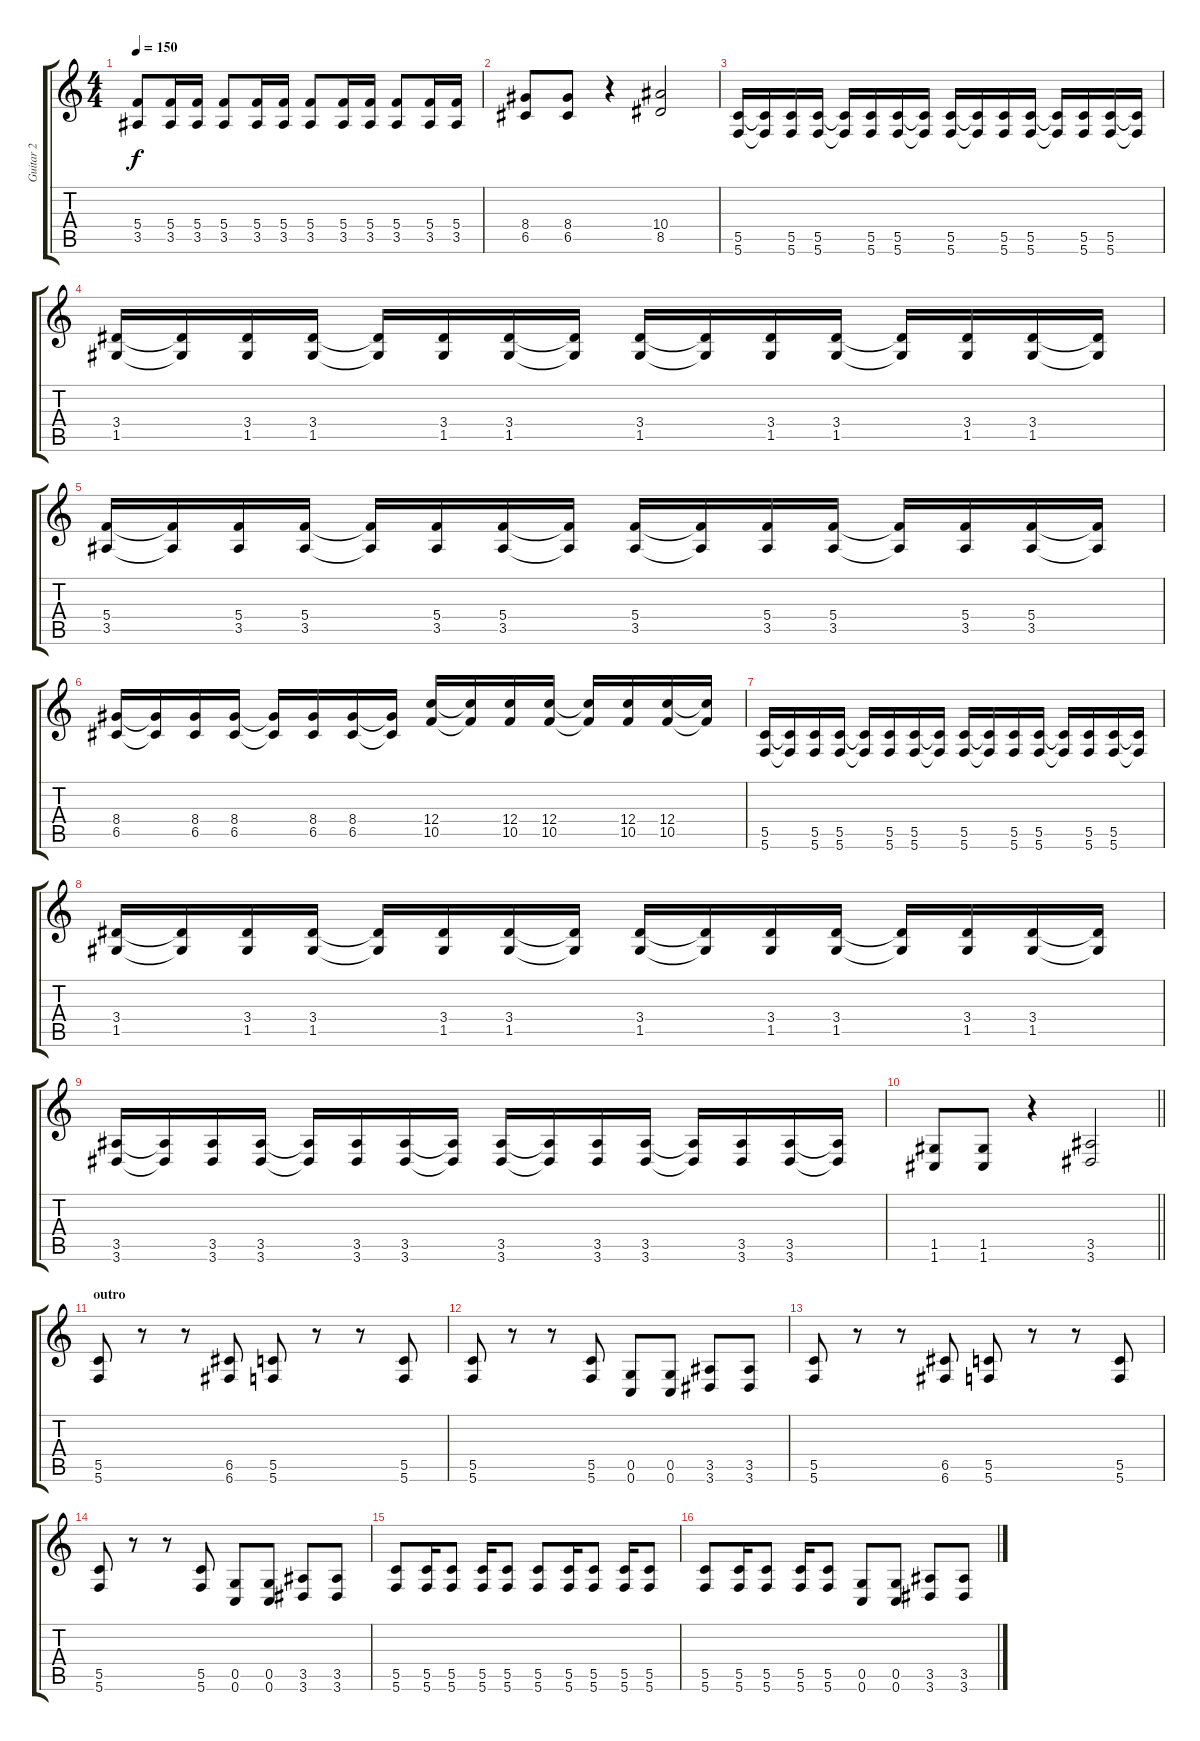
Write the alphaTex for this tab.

\track ("Guitar 2" "Guitar 2") {instrument distortionguitar}
\staff {score tabs}
\tuning (D4 A3 F3 C3 G2 C2) {hide}
\ts (4 4)
\tempo 150
\clef g2
\ks c
(5.4 3.5).8{dy f} (5.4 3.5).16 (5.4 3.5).16 (5.4 3.5).8 (5.4 3.5).16 (5.4 3.5).16 (5.4 3.5).8 (5.4 3.5).16 (5.4 3.5).16 (5.4 3.5).8 (5.4 3.5).16 (5.4 3.5).16 |
(8.4 6.5).8 (8.4 6.5).8 r.4 (10.4 8.5).2 |
(5.5 5.6).16 (5.5{t} 5.6{t}).16 (5.5 5.6).16 (5.5 5.6).16 (5.5{t} 5.6{t}).16 (5.5 5.6).16 (5.5 5.6).16 (5.5{t} 5.6{t}).16 (5.5 5.6).16 (5.5{t} 5.6{t}).16 (5.5 5.6).16 (5.5 5.6).16 (5.5{t} 5.6{t}).16 (5.5 5.6).16 (5.5 5.6).16 (5.5{t} 5.6{t}).16 |
(3.4 1.5).16 (3.4{t} 1.5{t}).16 (3.4 1.5).16 (3.4 1.5).16 (3.4{t} 1.5{t}).16 (3.4 1.5).16 (3.4 1.5).16 (3.4{t} 1.5{t}).16 (3.4 1.5).16 (3.4{t} 1.5{t}).16 (3.4 1.5).16 (3.4 1.5).16 (3.4{t} 1.5{t}).16 (3.4 1.5).16 (3.4 1.5).16 (3.4{t} 1.5{t}).16 |
(5.4 3.5).16 (5.4{t} 3.5{t}).16 (5.4 3.5).16 (5.4 3.5).16 (5.4{t} 3.5{t}).16 (5.4 3.5).16 (5.4 3.5).16 (5.4{t} 3.5{t}).16 (5.4 3.5).16 (5.4{t} 3.5{t}).16 (5.4 3.5).16 (5.4 3.5).16 (5.4{t} 3.5{t}).16 (5.4 3.5).16 (5.4 3.5).16 (5.4{t} 3.5{t}).16 |
(8.4 6.5).16 (8.4{t} 6.5{t}).16 (8.4 6.5).16 (8.4 6.5).16 (8.4{t} 6.5{t}).16 (8.4 6.5).16 (8.4 6.5).16 (8.4{t} 6.5{t}).16 (12.4 10.5).16 (12.4{t} 10.5{t}).16 (12.4 10.5).16 (12.4 10.5).16 (12.4{t} 10.5{t}).16 (12.4 10.5).16 (12.4 10.5).16 (12.4{t} 10.5{t}).16 |
(5.5 5.6).16 (5.5{t} 5.6{t}).16 (5.5 5.6).16 (5.5 5.6).16 (5.5{t} 5.6{t}).16 (5.5 5.6).16 (5.5 5.6).16 (5.5{t} 5.6{t}).16 (5.5 5.6).16 (5.5{t} 5.6{t}).16 (5.5 5.6).16 (5.5 5.6).16 (5.5{t} 5.6{t}).16 (5.5 5.6).16 (5.5 5.6).16 (5.5{t} 5.6{t}).16 |
(3.4 1.5).16 (3.4{t} 1.5{t}).16 (3.4 1.5).16 (3.4 1.5).16 (3.4{t} 1.5{t}).16 (3.4 1.5).16 (3.4 1.5).16 (3.4{t} 1.5{t}).16 (3.4 1.5).16 (3.4{t} 1.5{t}).16 (3.4 1.5).16 (3.4 1.5).16 (3.4{t} 1.5{t}).16 (3.4 1.5).16 (3.4 1.5).16 (3.4{t} 1.5{t}).16 |
(3.5 3.6).16 (3.5{t} 3.6{t}).16 (3.5 3.6).16 (3.5 3.6).16 (3.5{t} 3.6{t}).16 (3.5 3.6).16 (3.5 3.6).16 (3.5{t} 3.6{t}).16 (3.5 3.6).16 (3.5{t} 3.6{t}).16 (3.5 3.6).16 (3.5 3.6).16 (3.5{t} 3.6{t}).16 (3.5 3.6).16 (3.5 3.6).16 (3.5{t} 3.6{t}).16 |
\barLineRight lightlight
(1.5 1.6).8 (1.5 1.6).8 r.4 (3.5 3.6).2 |
\section ("" "outro")
(5.5 5.6).8 r.8 r.8 (6.5 6.6).8 (5.5 5.6).8 r.8 r.8 (5.5 5.6).8 |
(5.5 5.6).8 r.8 r.8 (5.5 5.6).8 (0.5 0.6).8 (0.5 0.6).8 (3.5 3.6).8 (3.5 3.6).8 |
(5.5 5.6).8 r.8 r.8 (6.5 6.6).8 (5.5 5.6).8 r.8 r.8 (5.5 5.6).8 |
(5.5 5.6).8 r.8 r.8 (5.5 5.6).8 (0.5 0.6).8 (0.5 0.6).8 (3.5 3.6).8 (3.5 3.6).8 |
(5.5 5.6).8 (5.5 5.6).16 (5.5 5.6).8 (5.5 5.6).16 (5.5 5.6).8 (5.5 5.6).8 (5.5 5.6).16 (5.5 5.6).8 (5.5 5.6).16 (5.5 5.6).8 |
(5.5 5.6).8 (5.5 5.6).16 (5.5 5.6).8 (5.5 5.6).16 (5.5 5.6).8 (0.5 0.6).8 (0.5 0.6).8 (3.5 3.6).8 (3.5 3.6).8
